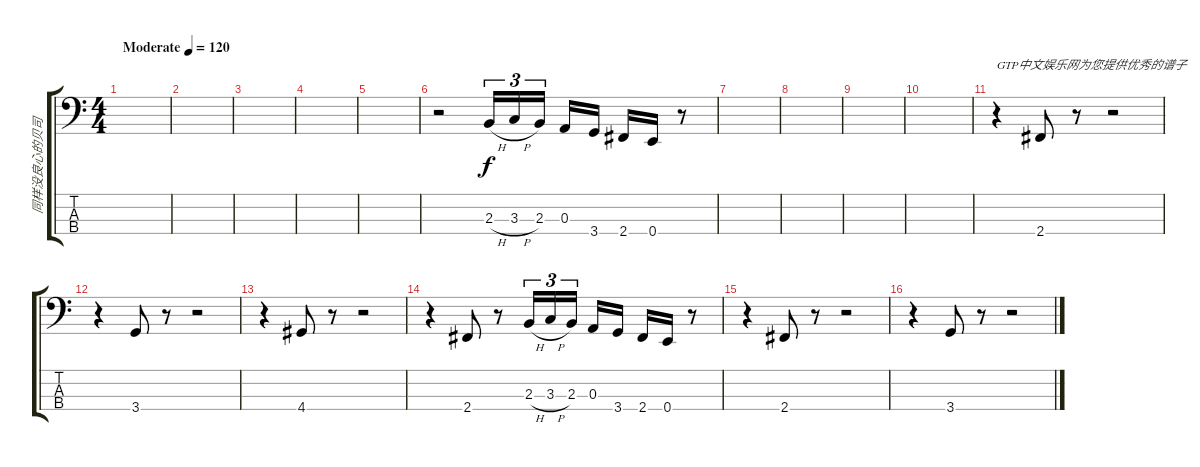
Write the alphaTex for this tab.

\track ("同样没良心的贝司" "同样没良心的贝司") {instrument electricbassfinger}
\staff {score tabs}
\tuning (G2 D2 A1 E1) {hide}
\ts (4 4)
\tempo (120 "Moderate")
\clef f4
\ks c
|
|
|
|
|
r.2 2.3{h}.16{tu (3 2)} 3.3{h}.16{tu (3 2)} 2.3.16{tu (3 2) beam splitsecondary} 0.3.16 3.4.16 2.4.16 0.4.16 r.8 |
|
|
|
|
r.4{txt "GTP中文娱乐网为您提供优秀的谱子"} 2.4.8 r.8 r.2 |
r.4 3.4.8 r.8 r.2 |
r.4 4.4.8 r.8 r.2 |
r.4 2.4.8 r.8 2.3{h}.16{tu (3 2)} 3.3{h}.16{tu (3 2)} 2.3.16{tu (3 2) beam splitsecondary} 0.3.16 3.4.16 2.4.16 0.4.16 r.8 |
r.4 2.4.8 r.8 r.2 |
r.4 3.4.8 r.8 r.2
